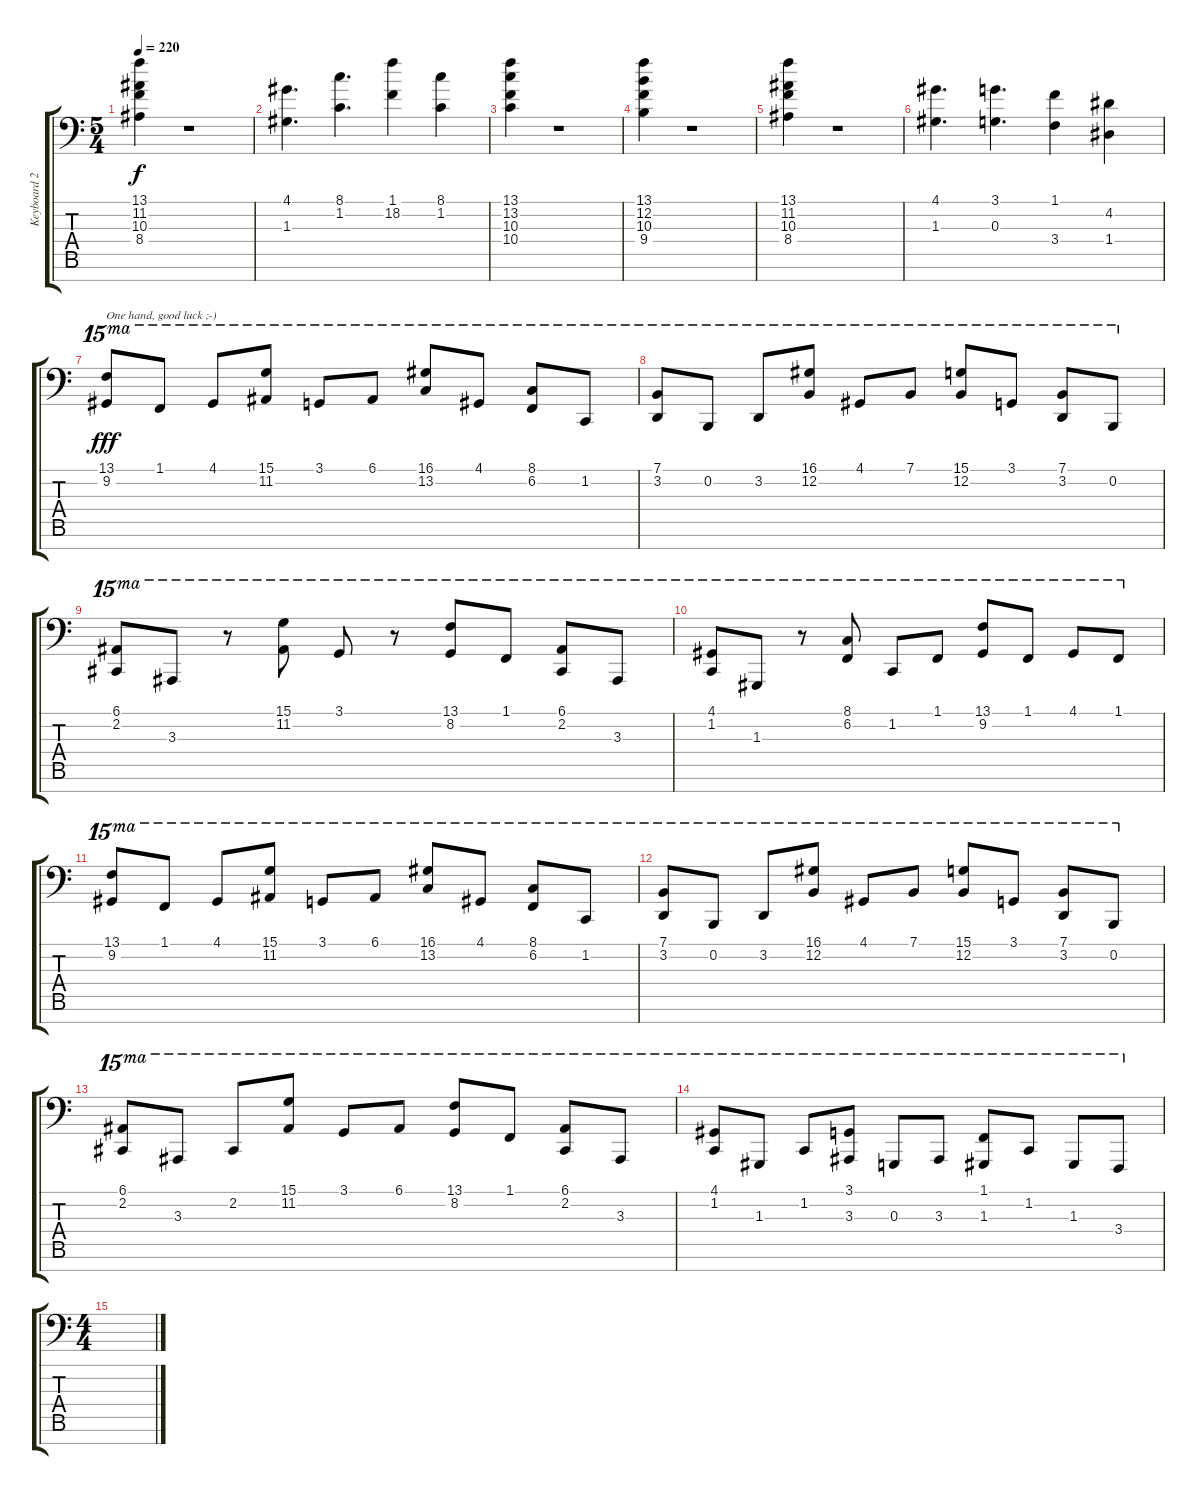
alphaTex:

\track ("Keyboard 2 RH" "Keyboard 2") {instrument churchorgan}
\staff {score tabs}
\tuning (E4 B3 G3 D3 A2 E2 A1) {hide}
\ts (5 4)
\tempo 220
\clef f4
\ks c
(13.1 11.2 10.3 8.4).4{dy f} r.1 |
(4.1 1.3).4{d} (8.1 1.2).4{d} (1.1 18.2).4 (8.1 1.2).4 |
(13.1 13.2 10.3 10.4).4 r.1 |
(13.1 12.2 10.3 9.4).4 r.1 |
(13.1 11.2 10.3 8.4).4 r.1 |
(4.1 1.3).4{d} (3.1 0.3).4{d} (1.1 3.4).4 (4.2 1.4).4 |
(13.1 9.2).8{ot 15ma txt "One hand, good luck ;-)" dy fff} 1.1.8{ot 15ma} 4.1.8{ot 15ma} (15.1 11.2).8{ot 15ma} 3.1.8{ot 15ma} 6.1.8{ot 15ma} (16.1 13.2).8{ot 15ma} 4.1.8{ot 15ma} (8.1 6.2).8{ot 15ma} 1.2.8{ot 15ma} |
(7.1 3.2).8{ot 15ma} 0.2.8{ot 15ma} 3.2.8{ot 15ma} (16.1 12.2).8{ot 15ma} 4.1.8{ot 15ma} 7.1.8{ot 15ma} (15.1 12.2).8{ot 15ma} 3.1.8{ot 15ma} (7.1 3.2).8{ot 15ma} 0.2.8{ot 15ma} |
(6.1 2.2).8{ot 15ma} 3.3.8{ot 15ma} r.8{ot 15ma} (15.1 11.2).8{ot 15ma} 3.1.8{ot 15ma} r.8{ot 15ma} (13.1 8.2).8{ot 15ma} 1.1.8{ot 15ma} (6.1 2.2).8{ot 15ma} 3.3.8{ot 15ma} |
(4.1 1.2).8{ot 15ma} 1.3.8{ot 15ma} r.8{ot 15ma} (8.1 6.2).8{ot 15ma} 1.2.8{ot 15ma} 1.1.8{ot 15ma} (13.1 9.2).8{ot 15ma} 1.1.8{ot 15ma} 4.1.8{ot 15ma} 1.1.8{ot 15ma} |
(13.1 9.2).8{ot 15ma} 1.1.8{ot 15ma} 4.1.8{ot 15ma} (15.1 11.2).8{ot 15ma} 3.1.8{ot 15ma} 6.1.8{ot 15ma} (16.1 13.2).8{ot 15ma} 4.1.8{ot 15ma} (8.1 6.2).8{ot 15ma} 1.2.8{ot 15ma} |
(7.1 3.2).8{ot 15ma} 0.2.8{ot 15ma} 3.2.8{ot 15ma} (16.1 12.2).8{ot 15ma} 4.1.8{ot 15ma} 7.1.8{ot 15ma} (15.1 12.2).8{ot 15ma} 3.1.8{ot 15ma} (7.1 3.2).8{ot 15ma} 0.2.8{ot 15ma} |
(6.1 2.2).8{ot 15ma} 3.3.8{ot 15ma} 2.2.8{ot 15ma} (15.1 11.2).8{ot 15ma} 3.1.8{ot 15ma} 6.1.8{ot 15ma} (13.1 8.2).8{ot 15ma} 1.1.8{ot 15ma} (6.1 2.2).8{ot 15ma} 3.3.8{ot 15ma} |
(4.1 1.2).8{ot 15ma} 1.3.8{ot 15ma} 1.2.8{ot 15ma} (3.1 3.3).8{ot 15ma} 0.3.8{ot 15ma} 3.3.8{ot 15ma} (1.1 1.3).8{ot 15ma} 1.2.8{ot 15ma} 1.3.8{ot 15ma} 3.4.8{ot 15ma} |
\ts (4 4)
